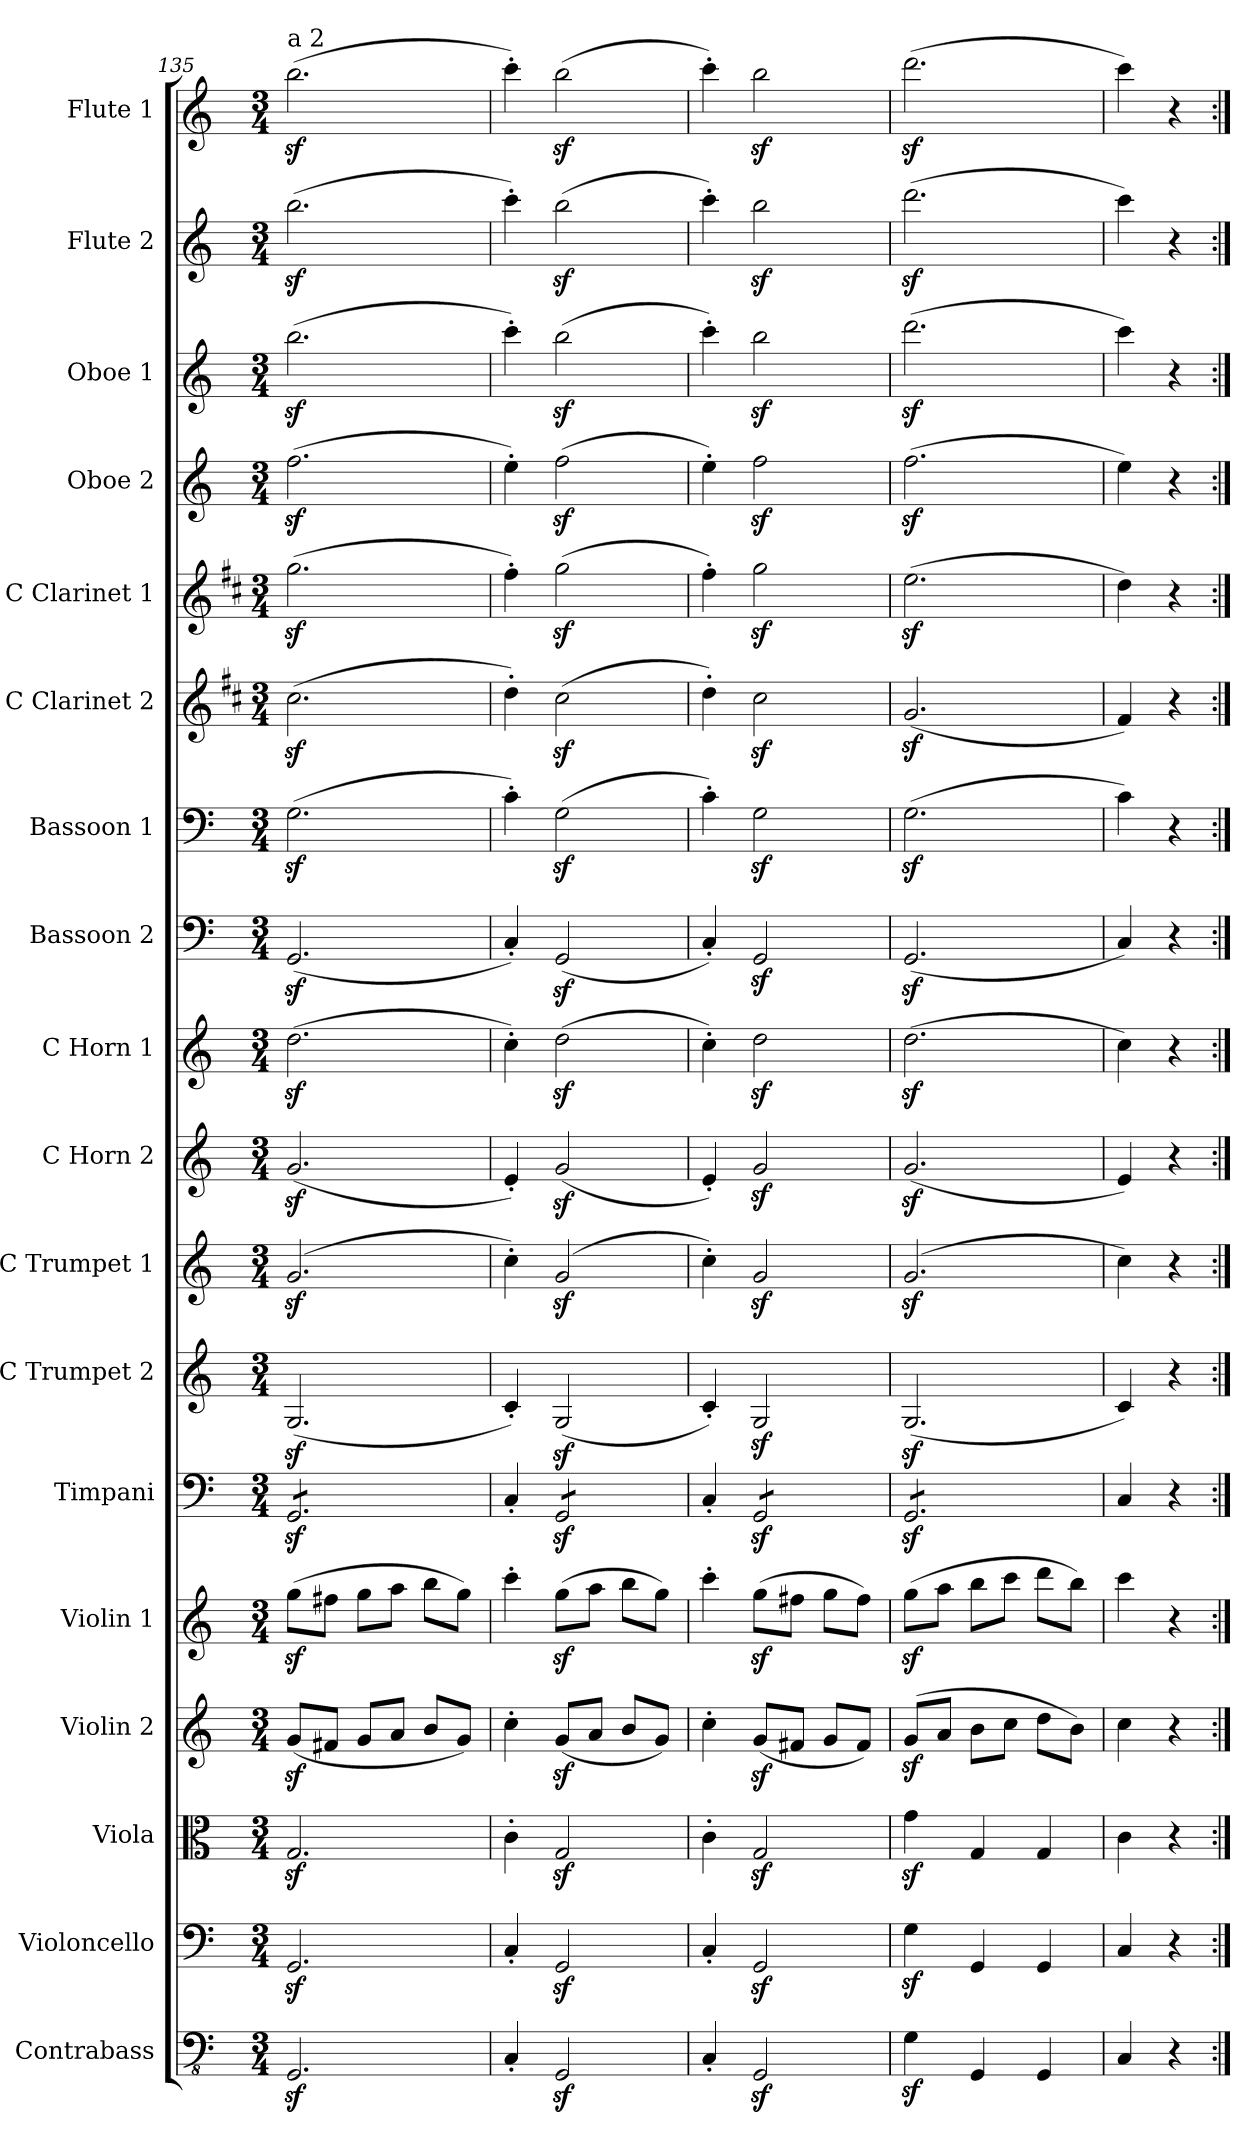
**kern	**kern	**kern	**kern	**kern	**kern	**kern	**kern	**kern	**kern	**kern	**kern	**kern	**kern	**kern	**kern	**kern	**kern
*part18	*part17	*part16	*part15	*part14	*part13	*part12	*part11	*part10	*part9	*part8	*part7	*part6	*part5	*part4	*part3	*part2	*part1
*staff18	*staff17	*staff16	*staff15	*staff14	*staff13	*staff12	*staff11	*staff10	*staff9	*staff8	*staff7	*staff6	*staff5	*staff4	*staff3	*staff2	*staff1
*I"Contrabass	*I"Violoncello	*I"Viola	*I"Violin 2	*I"Violin 1	*I"Timpani	*I"C Trumpet 2	*I"C Trumpet 1	*I"C Horn 2	*I"C Horn 1	*I"Bassoon 2	*I"Bassoon 1	*I"C Clarinet 2	*I"C Clarinet 1	*I"Oboe 2	*I"Oboe 1	*I"Flute 2	*I"Flute 1
*I'Cb	*I'Vc	*I'Vla	*I'Vln 2	*I'Vln 1	*I'Timp	*I'Tpt 2	*I'Tpt 1	*I'Hn 2	*I'Hn 1	*I'Bsn 2	*I'Bsn 1	*I'Cl.2	*I'Cl.1	*I'Ob 2	*I'Ob 1	*I'Fl 2	*I'Fl 1
*clefFv4	*clefF4	*clefC3	*clefG2	*clefG2	*clefF4	*clefG2	*clefG2	*clefG2	*clefG2	*clefF4	*clefF4	*clefG2	*clefG2	*clefG2	*clefG2	*clefG2	*clefG2
*	*	*	*	*	*	*	*	*ITrd7c12	*ITrd7c12	*	*	*ITrd1c2	*ITrd1c2	*	*	*	*
*k[]	*k[]	*k[]	*k[]	*k[]	*k[]	*k[]	*k[]	*k[]	*k[]	*k[]	*k[]	*k[]	*k[]	*k[]	*k[]	*k[]	*k[]
*M3/4	*M3/4	*M3/4	*M3/4	*M3/4	*M3/4	*M3/4	*M3/4	*M3/4	*M3/4	*M3/4	*M3/4	*M3/4	*M3/4	*M3/4	*M3/4	*M3/4	*M3/4
=135	=135	=135	=135	=135	=135	=135	=135	=135	=135	=135	=135	=135	=135	=135	=135	=135	=135
!	!	!	!	!	!	!	!	!	!	!	!	!	!	!	!	!	!LO:TX:a:t=a 2
*	*	*	*	*	*tremolo	*	*	*	*	*	*	*	*	*	*	*	*
2.GGGz</	2.GGz</	2.Gz</	(8gz</L	(8ggz<\L	8GGz</L	(2.Gz</	(2.gz</	(2.Gz</	(2.dz<\	(2.GGz</	(2.Gz<\	(2.bz<\	(2.ffz<\	(2.ffz<\	(2.bbz<\	(2.bbz<\	(2.bbz<\
.	.	.	8f#X/J	8ff#X\J	8GGz</	.	.	.	.	.	.	.	.	.	.	.	.
.	.	.	8g/L	8gg\L	8GGz</	.	.	.	.	.	.	.	.	.	.	.	.
.	.	.	8a/J	8aa\J	8GGz</	.	.	.	.	.	.	.	.	.	.	.	.
.	.	.	8b/L	8bb\L	8GGz</	.	.	.	.	.	.	.	.	.	.	.	.
.	.	.	8g/J)	8gg\J)	8GGz</J	.	.	.	.	.	.	.	.	.	.	.	.
*	*	*	*	*	*Xtremolo	*	*	*	*	*	*	*	*	*	*	*	*
=136	=136	=136	=136	=136	=136	=136	=136	=136	=136	=136	=136	=136	=136	=136	=136	=136	=136
4CC'/	4C'/	4c'\	4cc'\	4ccc'\	4C'/	4c'/)	4cc'\)	4E'/)	4c'\)	4C'/)	4c'\)	4cc'\)	4ee'\)	4ee'\)	4ccc'\)	4ccc'\)	4ccc'\)
*	*	*	*	*	*tremolo	*	*	*	*	*	*	*	*	*	*	*	*
2GGGz</	2GGz</	2Gz</	(8gz</L	(8ggz<\L	8GGz</L	(2Gz</	(2gz</	(2Gz</	(2dz<\	(2GGz</	(2Gz<\	(2bz<\	(2ffz<\	(2ffz<\	(2bbz<\	(2bbz<\	(2bbz<\
.	.	.	8a/J	8aa\J	8GGz</	.	.	.	.	.	.	.	.	.	.	.	.
.	.	.	8b/L	8bb\L	8GGz</	.	.	.	.	.	.	.	.	.	.	.	.
.	.	.	8g/J)	8gg\J)	8GGz</J	.	.	.	.	.	.	.	.	.	.	.	.
*	*	*	*	*	*Xtremolo	*	*	*	*	*	*	*	*	*	*	*	*
!!LO:PB:g=z
=137	=137	=137	=137	=137	=137	=137	=137	=137	=137	=137	=137	=137	=137	=137	=137	=137	=137
4CC'/	4C'/	4c'\	4cc'\	4ccc'\	4C'/	4c'/)	4cc'\)	4E'/)	4c'\)	4C'/)	4c'\)	4cc'\)	4ee'\)	4ee'\)	4ccc'\)	4ccc'\)	4ccc'\)
*	*	*	*	*	*tremolo	*	*	*	*	*	*	*	*	*	*	*	*
2GGGz</	2GGz</	2Gz</	(8gz</L	(8ggz<\L	8GGz</L	2Gz</	2gz</	2Gz</	2dz<\	2GGz</	2Gz<\	2bz<\	2ffz<\	2ffz<\	2bbz<\	2bbz<\	2bbz<\
.	.	.	8f#X/J	8ff#X\J	8GGz</	.	.	.	.	.	.	.	.	.	.	.	.
.	.	.	8g/L	8gg\L	8GGz</	.	.	.	.	.	.	.	.	.	.	.	.
.	.	.	8f#/J)	8ff#\J)	8GGz</J	.	.	.	.	.	.	.	.	.	.	.	.
=138	=138	=138	=138	=138	=138	=138	=138	=138	=138	=138	=138	=138	=138	=138	=138	=138	=138
4GGz<\	4Gz<\	4gz<\	(8gz</L	(8ggz<\L	8GGz</L	(2.Gz</	(2.gz</	(2.Gz</	(2.dz<\	(2.GGz</	(2.Gz<\	(2.fz</	(2.ddz<\	(2.ffz<\	(2.dddz<\	(2.dddz<\	(2.dddz<\
.	.	.	8a/J	8aa\J	8GGz</	.	.	.	.	.	.	.	.	.	.	.	.
4GGG/	4GG/	4G/	8b\L	8bb\L	8GGz</	.	.	.	.	.	.	.	.	.	.	.	.
.	.	.	8cc\J	8ccc\J	8GGz</	.	.	.	.	.	.	.	.	.	.	.	.
4GGG/	4GG/	4G/	8dd\L	8ddd\L	8GGz</	.	.	.	.	.	.	.	.	.	.	.	.
.	.	.	8b\J)	8bb\J)	8GGz</J	.	.	.	.	.	.	.	.	.	.	.	.
*	*	*	*	*	*Xtremolo	*	*	*	*	*	*	*	*	*	*	*	*
=139	=139	=139	=139	=139	=139	=139	=139	=139	=139	=139	=139	=139	=139	=139	=139	=139	=139
4CC/	4C/	4c\	4cc\	4ccc\	4C/	4c/)	4cc\)	4E/)	4c\)	4C/)	4c\)	4e/)	4cc\)	4ee\)	4ccc\)	4ccc\)	4ccc\)
4r	4r	4r	4r	4r	4r	4r	4r	4r	4r	4r	4r	4r	4r	4r	4r	4r	4r
=:|!	=:|!	=:|!	=:|!	=:|!	=:|!	=:|!	=:|!	=:|!	=:|!	=:|!	=:|!	=:|!	=:|!	=:|!	=:|!	=:|!	=:|!
*-	*-	*-	*-	*-	*-	*-	*-	*-	*-	*-	*-	*-	*-	*-	*-	*-	*-
